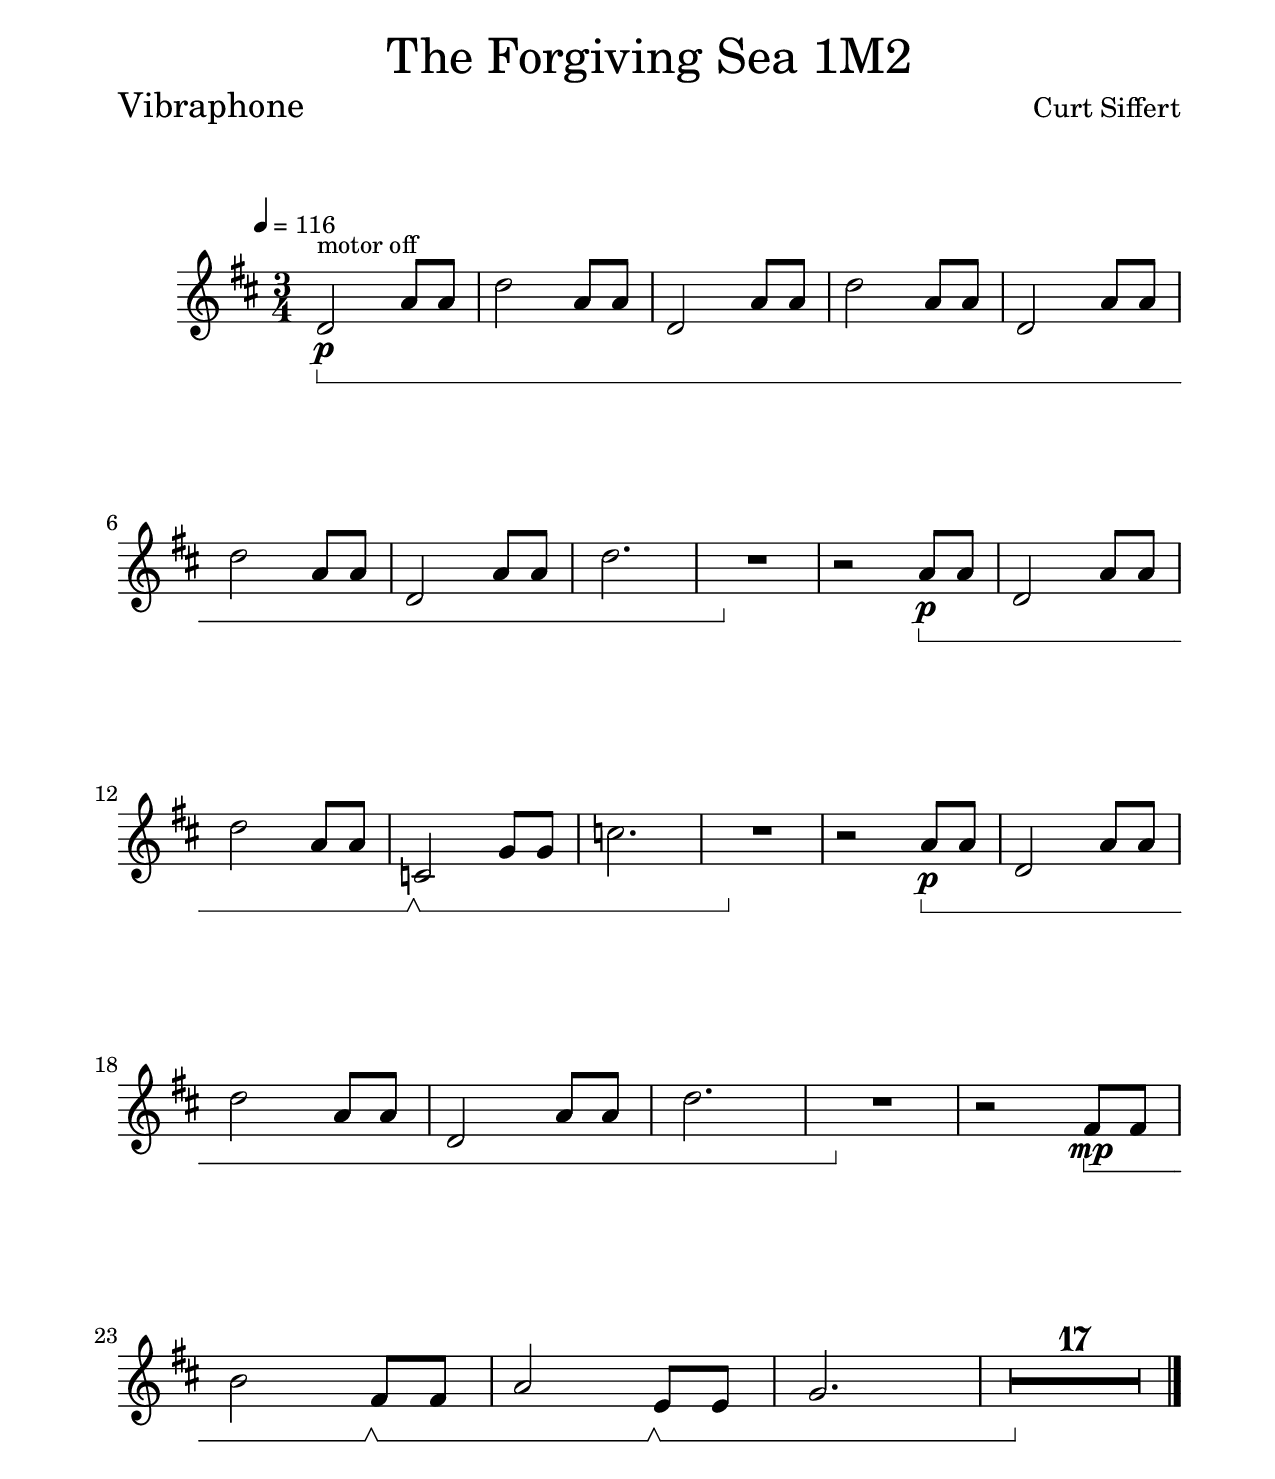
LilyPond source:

\version "2.16.0"
\include "english.ly"
\include "../lib/parts.ily"

\header {
  	instrument = "Vibraphone"
}

\version "2.24.0"
\include "english.ly"

vibraphoneNotes = \relative c'' {

	\time 3/4
	\key d \major
	\set tieWaitForNote = ##t
	\set Staff.pedalSustainStyle = #'bracket


	d,2\p\sustainOn^\markup{\smaller "motor off"} a'8 a |
	d2 a8 a |
	d,2 a'8 a |
	d2 a8 a |
	d,2 a'8 a |
	
	\tag #'part { \break }
	
	d2 a8 a |
	d,2 a'8 a |
	d2. |
	
	R2.\sustainOff
	
	r2 a8\p\sustainOn a |
	d,2 a'8 a |
	
	\tag #'part { \break }
	
	d2 a8 a |
	c,2\sustainOff\sustainOn g'8 g |
	c2. |
	
	R2.\sustainOff
	
	r2 a8\p\sustainOn a |
	d,2 a'8 a |
	
	\tag #'part { \break }

	d2 a8 a |
	d,2 a'8 a |
	d2. |
	
	R2.\sustainOff
	
	r2 fs,8\mp\sustainOn fs |
	
	\tag #'part { \break }

	b2 fs8\sustainOff\sustainOn fs |
	a2 e8\sustainOff\sustainOn e |
	g2.
	
	R2.*17\sustainOff
	
	\bar "|."
		
}


{ 
	\everyPartScore
	\keepWithTag #'part \vibraphoneNotes	
}	
